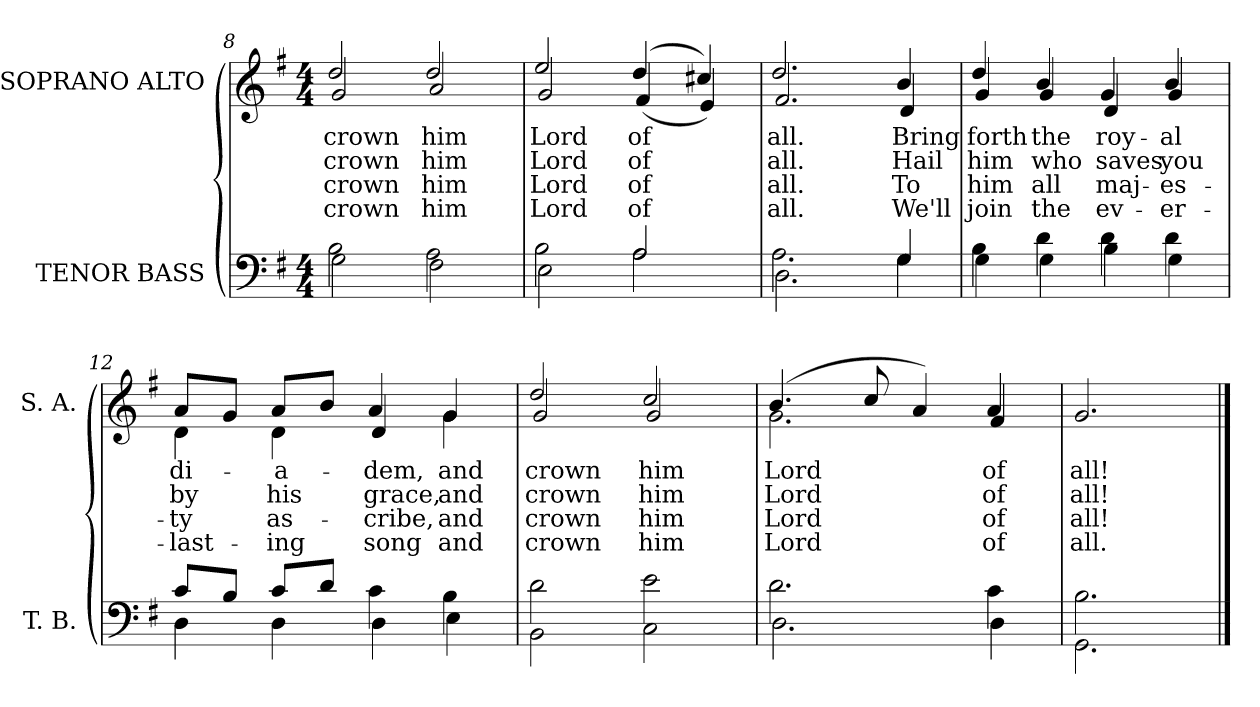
**kern	**kern	**text	**text	**text	**text
*part2	*part1	*part1	*part1	*part1	*part1
*staff2	*staff1	*staff1	*staff1	*staff1	*staff1
*I"TENOR BASS	*I"SOPRANO ALTO	*	*	*	*
*I'T. B.	*I'S. A.	*	*	*	*
*clefF4	*clefG2	*	*	*	*
*k[f#]	*k[f#]	*	*	*	*
*G:	*G:	*	*	*	*
*M4/4	*M4/4	*	*	*	*
=8	=8	=8	=8	=8	=8
*^	*	*	*	*	*
!	!	!	!LO:LY:b:color=#000000	!LO:LY:b:color=#000000	!LO:LY:b:color=#000000	!LO:LY:b:color=#000000
*	*	*^	*	*	*	*
2Bi\	2Gi\	2ddi/	2gi/	crown	crown	crown	crown
!	!	!	!	!LO:LY:b:color=#000000	!LO:LY:b:color=#000000	!LO:LY:b:color=#000000	!LO:LY:b:color=#000000
2Ai\	2F#i\	2ddi/	2ai/	him	him	him	him
!!LO:LB:g=z	!!
=9	=9	=9	=9	=9	=9	=9	=9
!	!	!	!	!LO:LY:b:color=#000000	!LO:LY:b:color=#000000	!LO:LY:b:color=#000000	!LO:LY:b:color=#000000
2Bi\	2Ei\	2eei/	2gi/	Lord	Lord	Lord	Lord
!	!	!	!	!LO:LY:b:color=#000000	!LO:LY:b:color=#000000	!LO:LY:b:color=#000000	!LO:LY:b:color=#000000
2Ai/	2Ai\	(4ddi/	(4f#i/	of	of	of	of
.	.	4cc#Xi/)	4ei/)	.	.	.	.
=10	=10	=10	=10	=10	=10	=10	=10
!	!	!	!	!LO:LY:b:color=#000000	!LO:LY:b:color=#000000	!LO:LY:b:color=#000000	!LO:LY:b:color=#000000
2.Ai\	2.Di\	2.ddi/	2.f#i/	all.	all.	all.	all.
!	!	!	!	!LO:LY:b:color=#000000	!LO:LY:b:color=#000000	!LO:LY:b:color=#000000	!LO:LY:b:color=#000000
4Gi/	4Gi\	4bi/	4di/	Bring	Hail	To	We'll
=11	=11	=11	=11	=11	=11	=11	=11
!	!	!	!	!LO:LY:b:color=#000000	!LO:LY:b:color=#000000	!LO:LY:b:color=#000000	!LO:LY:b:color=#000000
4Bi\	4Gi\	4ddi/	4gi/	forth	him	him	join
!	!	!	!	!LO:LY:b:color=#000000	!LO:LY:b:color=#000000	!LO:LY:b:color=#000000	!LO:LY:b:color=#000000
4di\	4Gi\	4bi/	4gi/	the	who	all	the
!	!	!	!	!LO:LY:b:color=#000000	!LO:LY:b:color=#000000	!LO:LY:b:color=#000000	!LO:LY:b:color=#000000
4di\	4Bi\	4gi/	4di/	roy-	saves	maj-	ev-
!	!	!	!	!LO:LY:b:color=#000000	!LO:LY:b:color=#000000	!LO:LY:b:color=#000000	!LO:LY:b:color=#000000
4di\	4Gi\	4bi/	4gi/	-al	you	-es-	-er-
!!LO:LB:g=z	!!
=12	=12	=12	=12	=12	=12	=12	=12
!	!	!	!	!LO:LY:b:color=#000000	!LO:LY:b:color=#000000	!LO:LY:b:color=#000000	!LO:LY:b:color=#000000
8ci/L	4Di\	8ai/L	4di\	di-	by	-ty	-last-
8Bi/J	.	8gi/J	.	.	.	.	.
!	!	!	!	!LO:LY:b:color=#000000	!LO:LY:b:color=#000000	!LO:LY:b:color=#000000	!LO:LY:b:color=#000000
8ci/L	4Di\	8ai/L	4di\	-a-	his	as-	-ing
8di/J	.	8bi/J	.	.	.	.	.
!	!	!	!	!LO:LY:b:color=#000000	!LO:LY:b:color=#000000	!LO:LY:b:color=#000000	!LO:LY:b:color=#000000
4ci\	4Di\	4ai/	4di/	-dem,	grace,	-cribe,	song
!	!	!	!	!LO:LY:b:color=#000000	!LO:LY:b:color=#000000	!LO:LY:b:color=#000000	!LO:LY:b:color=#000000
4Bi\	4Ei\	4gi/	4gi\	and	and	and	and
=13	=13	=13	=13	=13	=13	=13	=13
!	!	!	!	!LO:LY:b:color=#000000	!LO:LY:b:color=#000000	!LO:LY:b:color=#000000	!LO:LY:b:color=#000000
2di\	2BBi\	2ddi/	2gi/	crown	crown	crown	crown
!	!	!	!	!LO:LY:b:color=#000000	!LO:LY:b:color=#000000	!LO:LY:b:color=#000000	!LO:LY:b:color=#000000
2ei\	2Ci\	2cci/	2gi/	him	him	him	him
=14	=14	=14	=14	=14	=14	=14	=14
!	!	!	!	!LO:LY:b:color=#000000	!LO:LY:b:color=#000000	!LO:LY:b:color=#000000	!LO:LY:b:color=#000000
2.di\	2.Di\	(4.bi/	2.gi\	Lord	Lord	Lord	Lord
.	.	8cci/	.	.	.	.	.
.	.	4ai/)	.	.	.	.	.
!	!	!	!	!LO:LY:b:color=#000000	!LO:LY:b:color=#000000	!LO:LY:b:color=#000000	!LO:LY:b:color=#000000
4ci\	4Di\	4ai/	4f#i/	of	of	of	of
=15	=15	=15	=15	=15	=15	=15	=15
!	!	!	!	!LO:LY:b:color=#000000	!LO:LY:b:color=#000000	!LO:LY:b:color=#000000	!LO:LY:b:color=#000000
2.Bi\	2.GGi\	2.gi/	2.gi\yy	all!	all!	all!	all.
*v	*v	*	*	*	*	*	*
*	*v	*v	*	*	*	*
==	==	==	==	==	==
*-	*-	*-	*-	*-	*-
